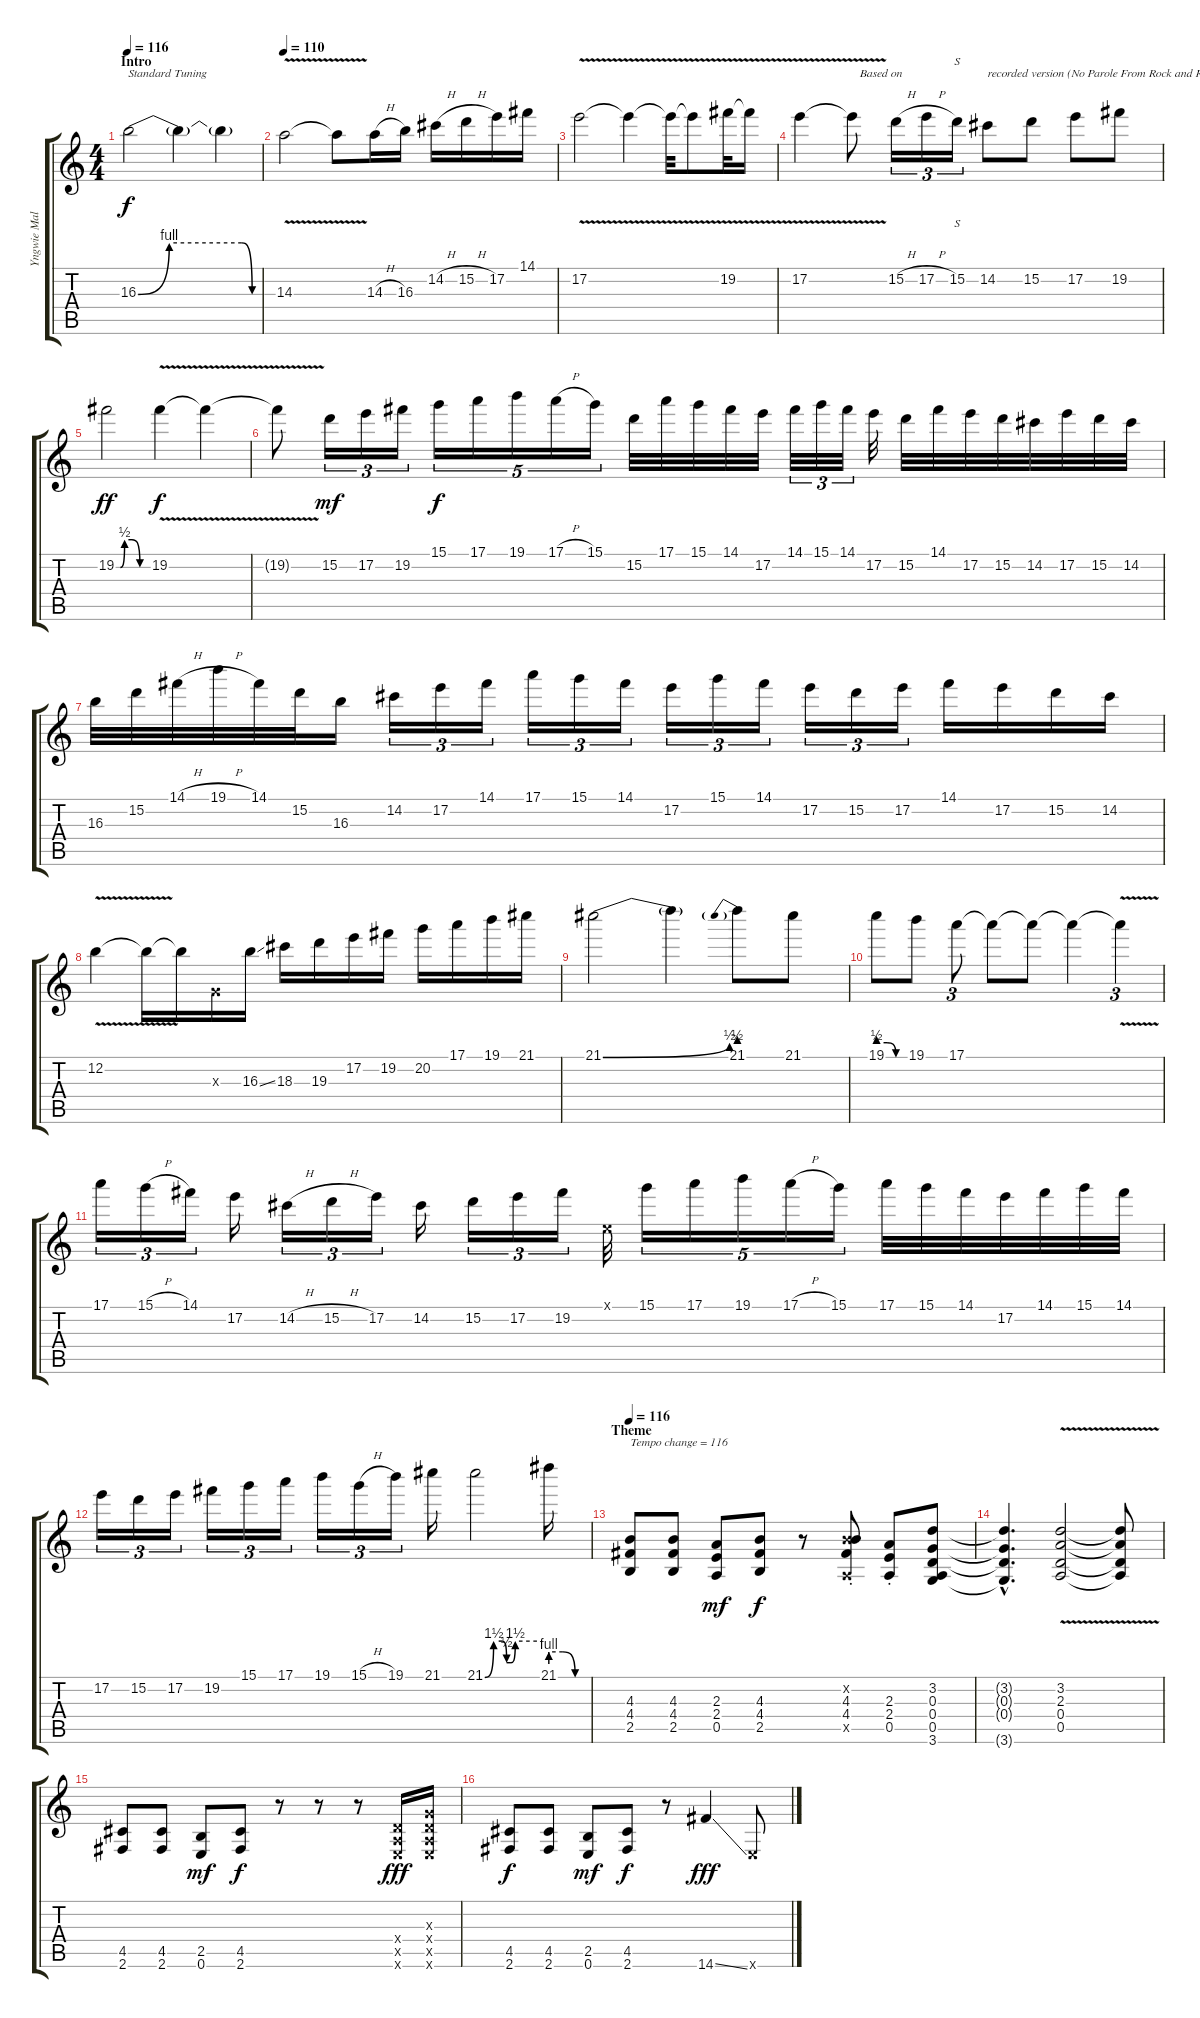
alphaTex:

\track ("Yngwie Malmsteen" "Yngwie Mal") {instrument overdrivenguitar}
\staff {score tabs}
\tuning (E4 B3 G3 D3 A2 E2) {hide}
\ts (4 4)
\section ("" "Intro")
\tempo 116
\tempo 110
\tempo 116
\clef g2
\ks c
16.3{be (custom 0 0 15 4 50 4 55 0 60 0)}.2{txt "Standard Tuning" dy f volume 16 balance 8 instrument overdrivenguitar} 16.3{t}.4 16.3{t}.4 |
\tempo 110
14.3{v}.2 14.3{t}.8 14.3{h}.16 16.3.16 14.2{h}.16 15.2{h}.16 17.2.16 14.1.16 |
17.2{v}.2 17.2{v t}.4 17.2{v t}.32 17.2{v t}.8 19.2{v}.32 19.2{v t}.16 |
17.2{v}.4{txt "                    Based on"} 17.2{v t}.8 15.2{h}.16{tu (3 2)} 17.2{h}.16{tu (3 2)} 15.2.16{s tu (3 2)} 14.2.8{txt "recorded version (No Parole From Rock and Roll)"} 15.2.8 17.2.8 19.2.8 |
19.2{be (custom 0 0 8 0 16 2 30 2 45 0 60 0)}.2{dy ff} 19.2{v}.4{dy f} 19.2{t}.4 |
19.2{v t}.8 15.2.16{tu (3 2) dy mf} 17.2.16{tu (3 2)} 19.2.16{tu (3 2)} 15.1.16{tu (5 4) dy f} 17.1.16{tu (5 4)} 19.1.16{tu (5 4)} 17.1{h}.16{tu (5 4)} 15.1.16{tu (5 4)} 15.2.32 17.1.32 15.1.32 14.1.32 17.2.32 14.1.32{tu (3 2)} 15.1.32{tu (3 2)} 14.1.32{tu (3 2)} 17.2.32 15.2.32 14.1.32 17.2.32 15.2.32 14.2.32 17.2.32 15.2.32 14.2.32 |
16.3.32 15.2.32 14.1{h}.32 19.1{h}.32 14.1.32 15.2.32 16.3.16 14.2.16{tu (3 2)} 17.2.16{tu (3 2)} 14.1.16{tu (3 2)} 17.1.16{tu (3 2)} 15.1.16{tu (3 2)} 14.1.16{tu (3 2)} 17.2.16{tu (3 2)} 15.1.16{tu (3 2)} 14.1.16{tu (3 2)} 17.2.16{tu (3 2)} 15.2.16{tu (3 2)} 17.2.16{tu (3 2)} 14.1.16 17.2.16 15.2.16 14.2.16 |
12.2{v}.4 12.2{t}.16 12.2{t}.16 0.3{x}.16 16.3{ss}.16 18.3.16 19.3.16 17.2.16 19.2.16 20.2.16 17.1.16 19.1.16 21.1.16 |
21.1{be (bend 0 0 60 2)}.2 21.1{t}.4 21.1{be (prebend 0 2 60 2)}.8 21.1.8 |
19.1{be (custom 0 2 20 2 40 0 60 0)}.8 19.1.8 17.1.8{tu (3 2)} 17.1{t}.8 17.1{t}.8 17.1{t}.4 17.1{v t}.4{tu (3 2)} |
17.1.16{tu (3 2)} 15.1{h}.16{tu (3 2)} 14.1.16{tu (3 2)} 17.2.16 14.2{h}.16{tu (3 2)} 15.2{h}.16{tu (3 2)} 17.2.16{tu (3 2)} 14.2.16 15.2.16{tu (3 2)} 17.2.16{tu (3 2)} 19.2.16{tu (3 2)} 0.1{x}.32 15.1.16{tu (5 4)} 17.1.16{tu (5 4)} 19.1.16{tu (5 4)} 17.1{h}.16{tu (5 4)} 15.1.16{tu (5 4)} 17.1.32 15.1.32 14.1.32 17.2.32 14.1.32 15.1.32 14.1.32 |
17.2.16{tu (3 2)} 15.2.16{tu (3 2)} 17.2.16{tu (3 2)} 19.2.16{tu (3 2)} 15.1.16{tu (3 2)} 17.1.16{tu (3 2)} 19.1.16{tu (3 2)} 15.1{h}.16{tu (3 2)} 19.1.16{tu (3 2)} 21.1.16 21.1{be (custom 0 0 10 6 20 6 25 2 30 2 35 6 60 6)}.2 21.1{be (custom 0 4 20 4 40 0 60 0)}.16 |
\section ("" "Theme")
\tempo 116
(4.3 4.4 2.5).8{txt "Tempo change = 116" volume 13} (4.3 4.4 2.5).8 (2.3 2.4 0.5).8{dy mf} (4.3 4.4 2.5).8{dy f} r.8 (0.2{x} 4.3{st} 4.4{st} 0.5{x}).8{instrument guitarharmonics} (2.3{st} 2.4{st} 0.5{st}).8 (3.2 0.3 0.4 0.5 3.6).8{instrument overdrivenguitar} |
(3.2{hac t} 0.3{hac t} 0.4{hac t} 3.6{hac t}).4{d} (3.2{v} 2.3{v} 0.4{v} 0.5{v}).2 (3.2{t} 2.3{t} 0.4{t} 0.5{t}).8 |
(4.5 2.6).8 (4.5 2.6).8 (2.5 0.6).8{dy mf} (4.5 2.6).8{dy f} r.8 r.8 r.8 (0.4{x} 0.5{x} 0.6{x}).16{dy fff} (0.3{x} 0.4{x} 0.5{x} 0.6{x}).16 |
(4.5 2.6).8{dy f} (4.5 2.6).8 (2.5 0.6).8{dy mf} (4.5 2.6).8{dy f} r.8 14.6{ss}.4{dy fff instrument guitarfretnoise} 0.6{x}.8{instrument overdrivenguitar}
